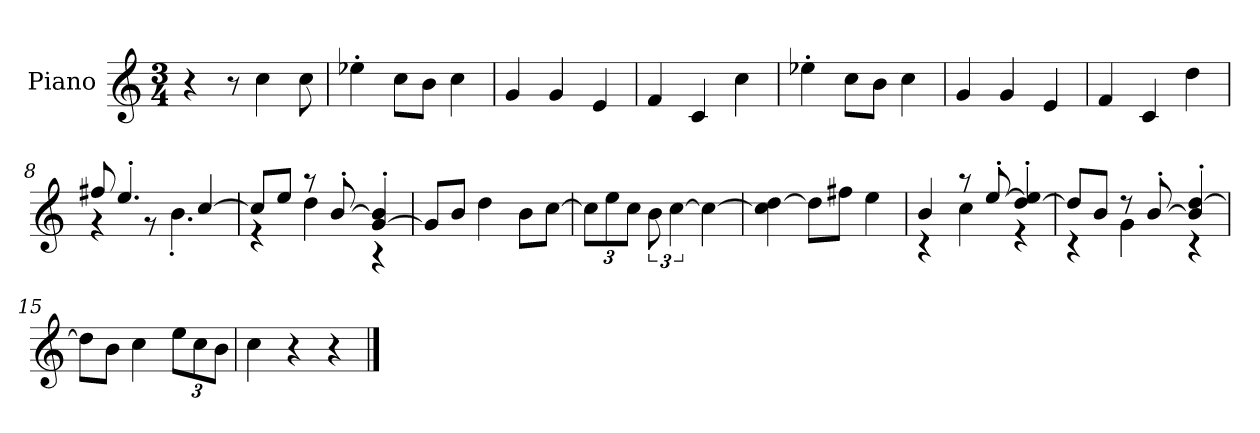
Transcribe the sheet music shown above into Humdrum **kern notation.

**kern
*part1
*staff1
*I"Piano
*I'P-no
*clefG2
*k[]
*M3/4
*MM168
=1
4r
8r
4cc\
8cc\
=2
4ee-X'\
8cc\L
8b\J
4cc\
=3
4g/
4g/
4e/
=4
4f/
4c/
4cc\
=5
4ee-X'\
8cc\L
8b\J
4cc\
=6
4g/
4g/
4e/
=7
4f/
4c/
4dd\
=8
*^
8ff#X/	4r
4.ee'/	.
.	8r
.	4.b'\
[4cc/	.
!!LO:LB:g=z	!!
=9	=9
8cc/L]	4r
8ee/J	.
8r	4dd\
[8b'/	.
[4g/' 4b/]'	4r
*v	*v
=10
8g/L]
8b/J
4dd\
8b\L
[8cc\J
=11
*Xbrackettup
12cc\L]
12ee\
12cc\J
*brackettup
12b\
[6cc\
4cc\_
=12
4cc\] [4dd\
8dd\L]
8ff#X\J
4ee\
=13
*^
4b/	4r
8r	4cc\
[8ee'/	.
[4dd/' 4ee/]'	4r
=14	=14
8dd/L]	4r
8b/J	.
8r	4g\
[8b'/	.
4b/]' [4dd/'	4r
*v	*v
=15
8dd\L]
8b\J
4cc\
*Xbrackettup
12ee\L
12cc\
12b\J
!!LO:LB:g=z
=16
4cc\
4r
4r
==
*-
